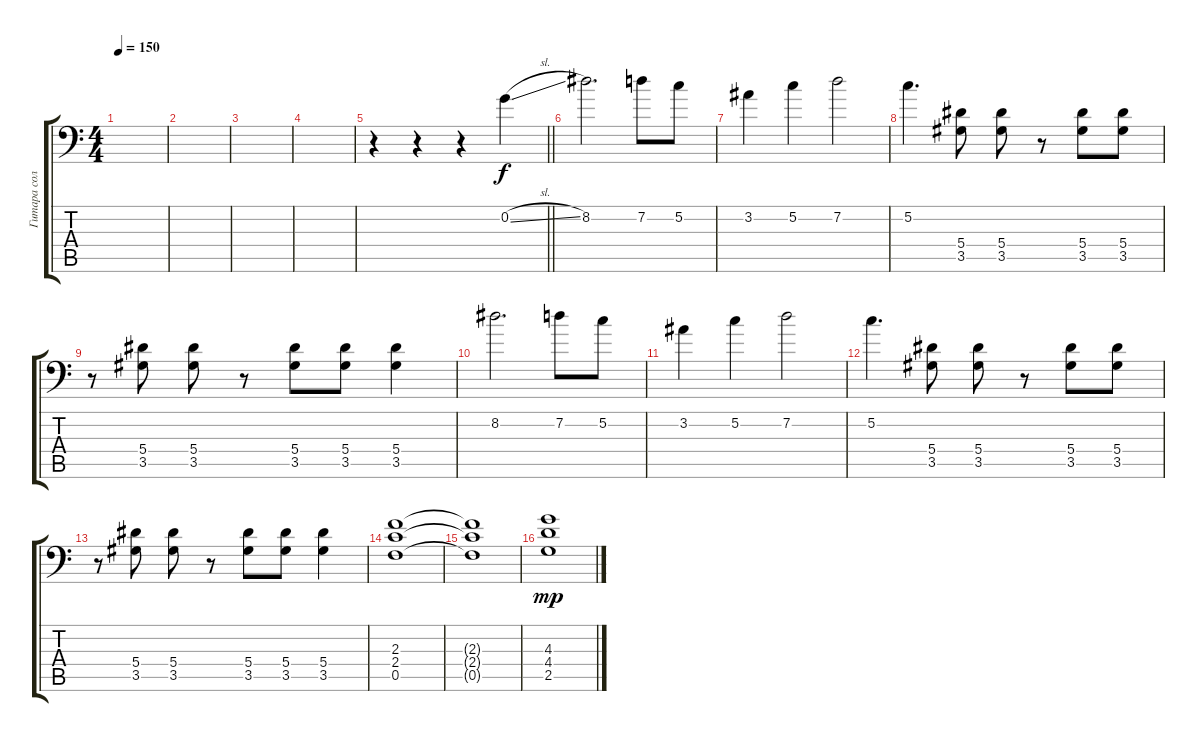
\track ("Гитара соло" "Гитара сол") {instrument distortionguitar}
\staff {score tabs}
\tuning (C4 G3 Eb3 Bb2 F2 Bb1) {hide}
\ts (4 4)
\tempo 150
\clef f4
\ks c
|
|
|
|
\barLineRight lightlight
r.4 r.4 r.4 0.2{sl}.4 |
8.2.2{d} 7.2.8 5.2.8 |
3.2.4 5.2.4 7.2.2 |
5.2.4{d} (5.4 3.5).8 (5.4 3.5).8 r.8 (5.4 3.5).8 (5.4 3.5).8 |
r.8 (5.4 3.5).8 (5.4 3.5).8 r.8 (5.4 3.5).8 (5.4 3.5).8 (5.4 3.5).4 |
8.2.2{d} 7.2.8 5.2.8 |
3.2.4 5.2.4 7.2.2 |
5.2.4{d} (5.4 3.5).8 (5.4 3.5).8 r.8 (5.4 3.5).8 (5.4 3.5).8 |
r.8 (5.4 3.5).8 (5.4 3.5).8 r.8 (5.4 3.5).8 (5.4 3.5).8 (5.4 3.5).4 |
(2.3 2.4 0.5).1 |
(2.3{t} 2.4{t} 0.5{t}).1{dy f} |
(4.3 4.4 2.5).1{dy mp}
